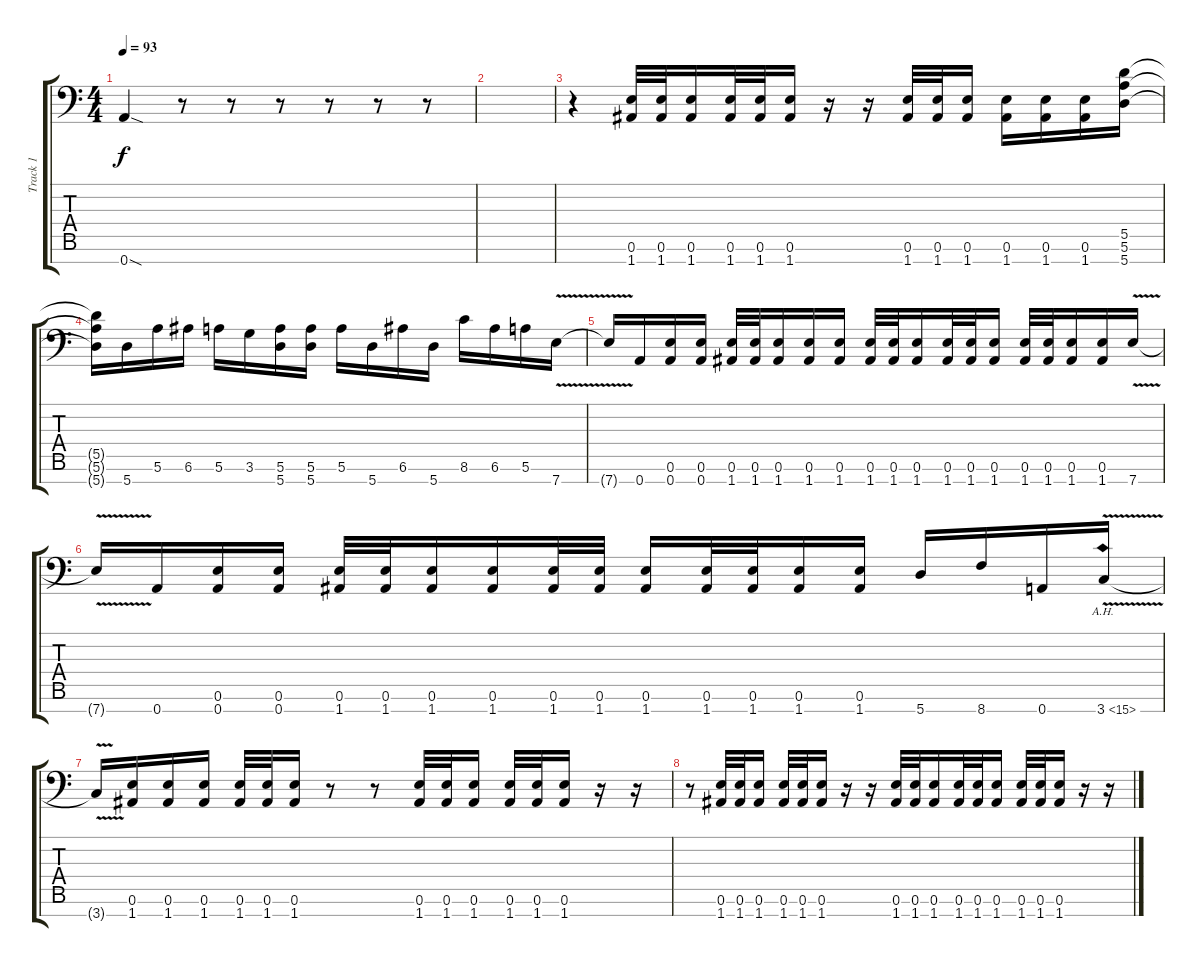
\track ("Track 1" "Track 1") {instrument distortionguitar}
\staff {score tabs}
\tuning (E4 B3 G3 D3 A2 E2 A1) {hide}
\ts (4 4)
\tempo 93
\clef f4
\ks c
0.7{sod t}.4{dy f} r.8 r.8 r.8 r.8 r.8 r.8 |
|
r.4 (0.6 1.7).32 (0.6 1.7).32 (0.6 1.7).16 (0.6 1.7).32 (0.6 1.7).32 (0.6 1.7).16 r.16 r.16 (0.6 1.7).32 (0.6 1.7).32 (0.6 1.7).16 (0.6 1.7).16 (0.6 1.7).16 (0.6 1.7).16 (5.5 5.6 5.7).16 |
(5.5{t} 5.6{t} 5.7{t}).16 5.7.16 5.6.16 6.6.16 5.6.16 3.6.16 (5.6 5.7).16 (5.6 5.7).16 5.6.16 5.7.16 6.6.16 5.7.16 8.6.16 6.6.16 5.6.16 7.7{v}.16 |
7.7{t}.16 0.7.16 (0.6 0.7).16 (0.6 0.7).16 (0.6 1.7).32 (0.6 1.7).32 (0.6 1.7).16 (0.6 1.7).16 (0.6 1.7).16 (0.6 1.7).32 (0.6 1.7).32 (0.6 1.7).16 (0.6 1.7).32 (0.6 1.7).32 (0.6 1.7).16 (0.6 1.7).32 (0.6 1.7).32 (0.6 1.7).16 (0.6 1.7).16 7.7{v}.16 |
7.7{t}.16 0.7.16 (0.6 0.7).16 (0.6 0.7).16 (0.6 1.7).32 (0.6 1.7).32 (0.6 1.7).16 (0.6 1.7).16 (0.6 1.7).32 (0.6 1.7).32 (0.6 1.7).16 (0.6 1.7).32 (0.6 1.7).32 (0.6 1.7).16 (0.6 1.7).16 5.7.16 8.7.16 0.7.16 3.7{ah 12 v}.16 |
3.7{t}.16 (0.6 1.7).16 (0.6 1.7).16 (0.6 1.7).16 (0.6 1.7).32 (0.6 1.7).32 (0.6 1.7).16 r.8 r.8 (0.6 1.7).32 (0.6 1.7).32 (0.6 1.7).16 (0.6 1.7).32 (0.6 1.7).32 (0.6 1.7).16 r.16 r.16 |
r.8 (0.6 1.7).32 (0.6 1.7).32 (0.6 1.7).16 (0.6 1.7).32 (0.6 1.7).32 (0.6 1.7).16 r.16 r.16 (0.6 1.7).32 (0.6 1.7).32 (0.6 1.7).16 (0.6 1.7).32 (0.6 1.7).32 (0.6 1.7).16 (0.6 1.7).32 (0.6 1.7).32 (0.6 1.7).16 r.16 r.16
